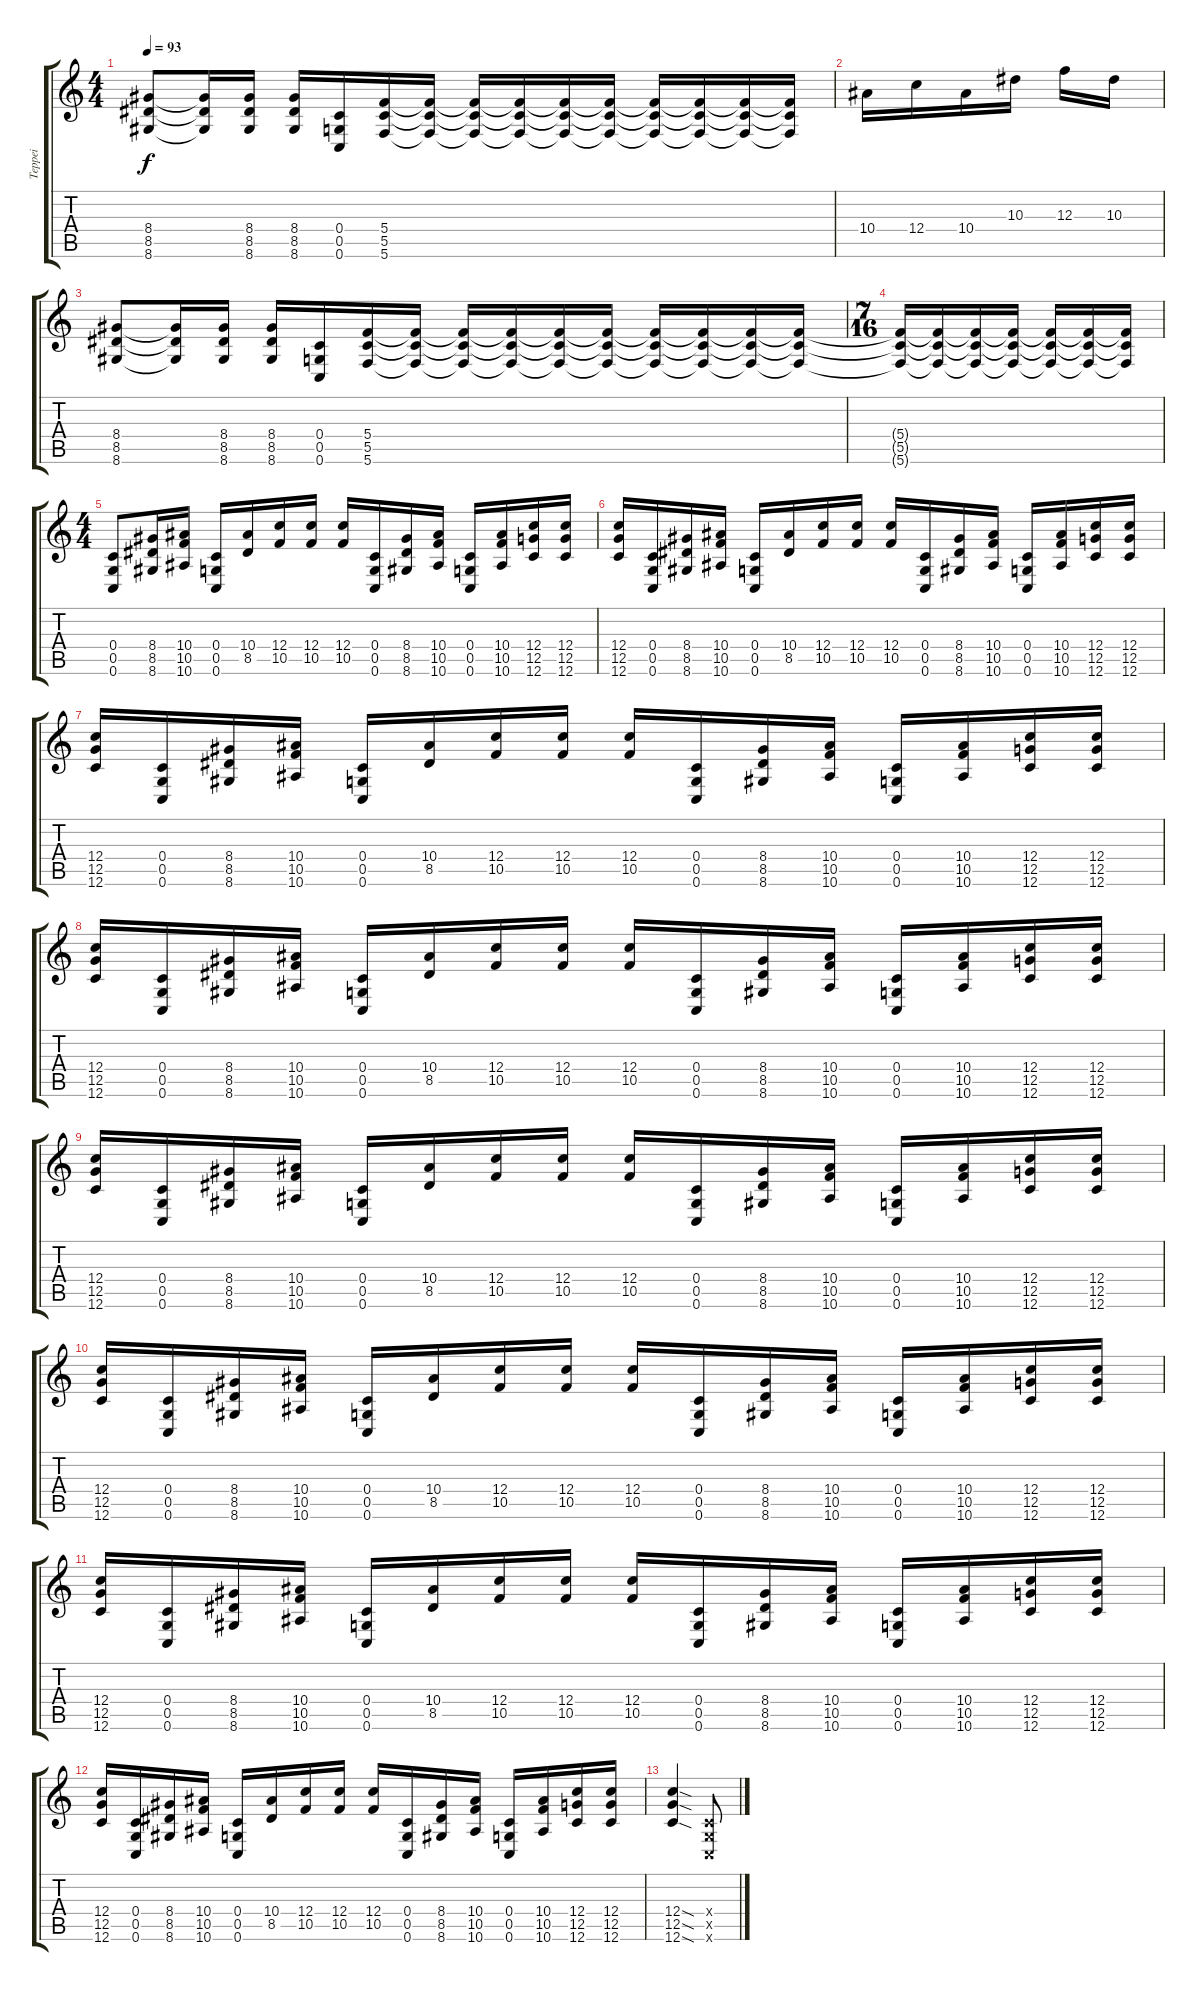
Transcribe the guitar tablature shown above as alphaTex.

\track ("Teppei" "Teppei") {instrument distortionguitar}
\staff {score tabs}
\tuning (D4 A3 F3 C3 G2 C2) {hide}
\ts (4 4)
\tempo 93
\clef g2
\ks c
(8.4 8.5 8.6).8{dy f} (8.4{t} 8.5{t} 8.6{t}).16 (8.4 8.5 8.6).16 (8.4 8.5 8.6).16 (0.4 0.5 0.6).16 (5.4 5.5 5.6).16 (5.4{t} 5.5{t} 5.6{t}).16 (5.4{t} 5.5{t} 5.6{t}).16 (5.4{t} 5.5{t} 5.6{t}).16 (5.4{t} 5.5{t} 5.6{t}).16 (5.4{t} 5.5{t} 5.6{t}).16 (5.4{t} 5.5{t} 5.6{t}).16 (5.4{t} 5.5{t} 5.6{t}).16 (5.4{t} 5.5{t} 5.6{t}).16 (5.4{t} 5.5{t} 5.6{t}).16 |
10.4.16 12.4.16 10.4.16 10.3.16 12.3.16 10.3.16 |
(8.4 8.5 8.6).8 (8.4{t} 8.5{t} 8.6{t}).16 (8.4 8.5 8.6).16 (8.4 8.5 8.6).16 (0.4 0.5 0.6).16 (5.4 5.5 5.6).16 (5.4{t} 5.5{t} 5.6{t}).16 (5.4{t} 5.5{t} 5.6{t}).16 (5.4{t} 5.5{t} 5.6{t}).16 (5.4{t} 5.5{t} 5.6{t}).16 (5.4{t} 5.5{t} 5.6{t}).16 (5.4{t} 5.5{t} 5.6{t}).16 (5.4{t} 5.5{t} 5.6{t}).16 (5.4{t} 5.5{t} 5.6{t}).16 (5.4{t} 5.5{t} 5.6{t}).16 |
\ts (7 16)
(5.4{t} 5.5{t} 5.6{t}).16 (5.4{t} 5.5{t} 5.6{t}).16 (5.4{t} 5.5{t} 5.6{t}).16 (5.4{t} 5.5{t} 5.6{t}).16 (5.4{t} 5.5{t} 5.6{t}).16 (5.4{t} 5.5{t} 5.6{t}).16 (5.4{t} 5.5{t} 5.6{t}).16 |
\ts (4 4)
(0.4 0.5 0.6).8 (8.4 8.5 8.6).16 (10.4 10.5 10.6).16 (0.4 0.5 0.6).16 (10.4 8.5).16 (12.4 10.5).16 (12.4 10.5).16 (12.4 10.5).16 (0.4 0.5 0.6).16 (8.4 8.5 8.6).16 (10.4 10.5 10.6).16 (0.4 0.5 0.6).16 (10.4 10.5 10.6).16 (12.4 12.5 12.6).16 (12.4 12.5 12.6).16 |
(12.4 12.5 12.6).16 (0.4 0.5 0.6).16 (8.4 8.5 8.6).16 (10.4 10.5 10.6).16 (0.4 0.5 0.6).16 (10.4 8.5).16 (12.4 10.5).16 (12.4 10.5).16 (12.4 10.5).16 (0.4 0.5 0.6).16 (8.4 8.5 8.6).16 (10.4 10.5 10.6).16 (0.4 0.5 0.6).16 (10.4 10.5 10.6).16 (12.4 12.5 12.6).16 (12.4 12.5 12.6).16 |
(12.4 12.5 12.6).16 (0.4 0.5 0.6).16 (8.4 8.5 8.6).16 (10.4 10.5 10.6).16 (0.4 0.5 0.6).16 (10.4 8.5).16 (12.4 10.5).16 (12.4 10.5).16 (12.4 10.5).16 (0.4 0.5 0.6).16 (8.4 8.5 8.6).16 (10.4 10.5 10.6).16 (0.4 0.5 0.6).16 (10.4 10.5 10.6).16 (12.4 12.5 12.6).16 (12.4 12.5 12.6).16 |
(12.4 12.5 12.6).16 (0.4 0.5 0.6).16 (8.4 8.5 8.6).16 (10.4 10.5 10.6).16 (0.4 0.5 0.6).16 (10.4 8.5).16 (12.4 10.5).16 (12.4 10.5).16 (12.4 10.5).16 (0.4 0.5 0.6).16 (8.4 8.5 8.6).16 (10.4 10.5 10.6).16 (0.4 0.5 0.6).16 (10.4 10.5 10.6).16 (12.4 12.5 12.6).16 (12.4 12.5 12.6).16 |
(12.4 12.5 12.6).16 (0.4 0.5 0.6).16 (8.4 8.5 8.6).16 (10.4 10.5 10.6).16 (0.4 0.5 0.6).16 (10.4 8.5).16 (12.4 10.5).16 (12.4 10.5).16 (12.4 10.5).16 (0.4 0.5 0.6).16 (8.4 8.5 8.6).16 (10.4 10.5 10.6).16 (0.4 0.5 0.6).16 (10.4 10.5 10.6).16 (12.4 12.5 12.6).16 (12.4 12.5 12.6).16 |
(12.4 12.5 12.6).16 (0.4 0.5 0.6).16 (8.4 8.5 8.6).16 (10.4 10.5 10.6).16 (0.4 0.5 0.6).16 (10.4 8.5).16 (12.4 10.5).16 (12.4 10.5).16 (12.4 10.5).16 (0.4 0.5 0.6).16 (8.4 8.5 8.6).16 (10.4 10.5 10.6).16 (0.4 0.5 0.6).16 (10.4 10.5 10.6).16 (12.4 12.5 12.6).16 (12.4 12.5 12.6).16 |
(12.4 12.5 12.6).16 (0.4 0.5 0.6).16 (8.4 8.5 8.6).16 (10.4 10.5 10.6).16 (0.4 0.5 0.6).16 (10.4 8.5).16 (12.4 10.5).16 (12.4 10.5).16 (12.4 10.5).16 (0.4 0.5 0.6).16 (8.4 8.5 8.6).16 (10.4 10.5 10.6).16 (0.4 0.5 0.6).16 (10.4 10.5 10.6).16 (12.4 12.5 12.6).16 (12.4 12.5 12.6).16 |
(12.4 12.5 12.6).16 (0.4 0.5 0.6).16 (8.4 8.5 8.6).16 (10.4 10.5 10.6).16 (0.4 0.5 0.6).16 (10.4 8.5).16 (12.4 10.5).16 (12.4 10.5).16 (12.4 10.5).16 (0.4 0.5 0.6).16 (8.4 8.5 8.6).16 (10.4 10.5 10.6).16 (0.4 0.5 0.6).16 (10.4 10.5 10.6).16 (12.4 12.5 12.6).16 (12.4 12.5 12.6).16 |
(12.4{sod} 12.5{sod} 12.6{sod}).4 (0.4{x} 0.5{x} 0.6{x}).8
